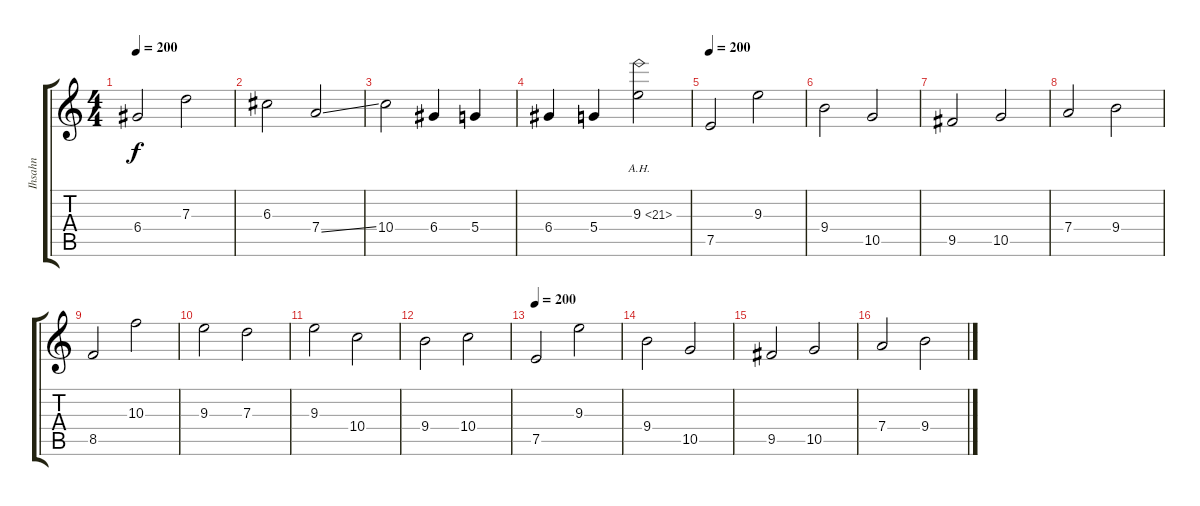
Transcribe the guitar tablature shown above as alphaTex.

\track ("Ihsahn" "Ihsahn") {instrument distortionguitar}
\staff {score tabs}
\tuning (E4 B3 G3 D3 A2 E2) {hide}
\ts (4 4)
\tempo 200
\clef g2
\ks c
6.4.2{dy f} 7.3.2 |
6.3.2 7.4{ss}.2 |
10.4.2 6.4.4 5.4.4 |
6.4.4 5.4.4 9.3{ah 12}.2 |
\tempo 200
7.5.2 9.3.2 |
9.4.2 10.5.2 |
9.5.2 10.5.2 |
7.4.2 9.4.2 |
8.5.2 10.3.2 |
9.3.2 7.3.2 |
9.3.2 10.4.2 |
9.4.2 10.4.2 |
\tempo 200
7.5.2 9.3.2 |
9.4.2 10.5.2 |
9.5.2 10.5.2 |
7.4.2 9.4.2
